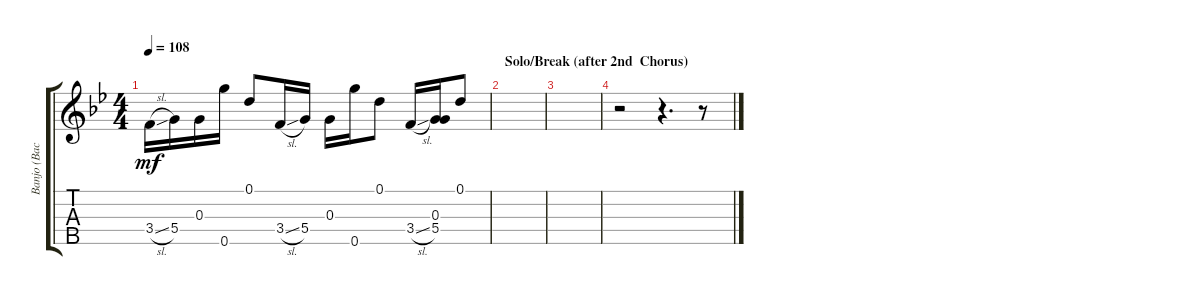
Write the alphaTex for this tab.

\track ("Banjo (Backup)" "Banjo (Bac") {instrument banjo}
\staff {score tabs}
\tuning (D4 B3 G3 D3 G4) {hide}
\displaytranspose 12
\ts (4 4)
\tempo 108
\clef g2
\ks bb
3.4{sl}.16{dy mf} 5.4.16 0.3.16 0.5.16 0.1.8 3.4{sl}.16 5.4.16 0.3.16 0.5.16 0.1.8 3.4{sl}.16 (0.3 5.4).16 0.1.8 |
\section ("" "Solo/Break (after 2nd  Chorus)")
|
|
r.2 r.4{d} r.8
